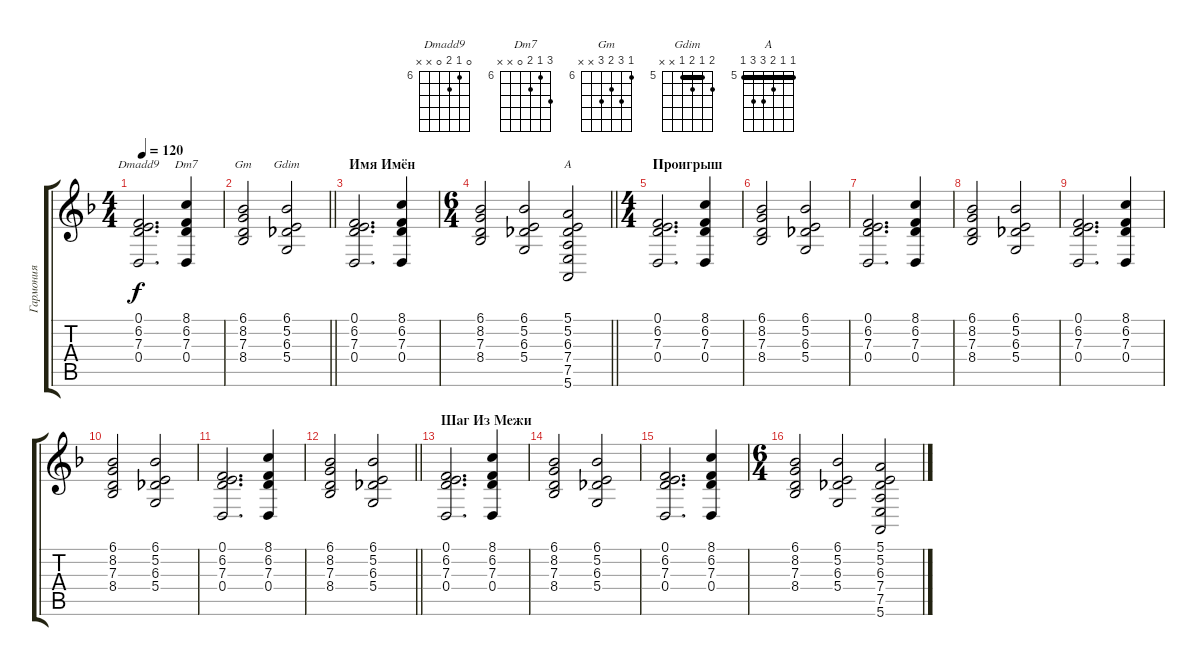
\track ("Гармония" "Гармония") {instrument orchestralharp}
\staff {score tabs}
\tuning (E4 B3 G3 D3 A2 E2) {hide}
\chord ("Dmadd9" 0 6 7 0 x x) {firstfret 6}
\chord ("Dm7" 8 6 7 0 x x) {firstfret 6}
\chord ("Gm" 6 8 7 8 x x) {firstfret 6}
\chord ("Gdim" 6 5 6 5 x x) {firstfret 5 barre 5}
\chord ("A" 5 5 6 7 7 5) {firstfret 5 barre 5}
\ts (4 4)
\tempo 120
\clef g2
\ks dminor
(0.1 6.2 7.3 0.4).2{d ch "Dmadd9" dy f} (8.1 6.2 7.3 0.4).4{ch "Dm7"} |
\barLineRight lightlight
(6.1 8.2 7.3 8.4).2{ch "Gm"} (6.1 5.2 6.3 5.4).2{ch "Gdim"} |
\section ("" "Имя Имён")
(0.1 6.2 7.3 0.4).2{d} (8.1 6.2 7.3 0.4).4 |
\ts (6 4)
\barLineRight lightlight
(6.1 8.2 7.3 8.4).2 (6.1 5.2 6.3 5.4).2 (5.1 5.2 6.3 7.4 7.5 5.6).2{ch "A"} |
\ts (4 4)
\section ("" "Проигрыш")
(0.1 6.2 7.3 0.4).2{d} (8.1 6.2 7.3 0.4).4 |
(6.1 8.2 7.3 8.4).2 (6.1 5.2 6.3 5.4).2 |
(0.1 6.2 7.3 0.4).2{d} (8.1 6.2 7.3 0.4).4 |
(6.1 8.2 7.3 8.4).2 (6.1 5.2 6.3 5.4).2 |
(0.1 6.2 7.3 0.4).2{d} (8.1 6.2 7.3 0.4).4 |
(6.1 8.2 7.3 8.4).2 (6.1 5.2 6.3 5.4).2 |
(0.1 6.2 7.3 0.4).2{d} (8.1 6.2 7.3 0.4).4 |
\barLineRight lightlight
(6.1 8.2 7.3 8.4).2 (6.1 5.2 6.3 5.4).2 |
\section ("" "Шаг Из Межи")
(0.1 6.2 7.3 0.4).2{d} (8.1 6.2 7.3 0.4).4 |
(6.1 8.2 7.3 8.4).2 (6.1 5.2 6.3 5.4).2 |
(0.1 6.2 7.3 0.4).2{d} (8.1 6.2 7.3 0.4).4 |
\ts (6 4)
(6.1 8.2 7.3 8.4).2 (6.1 5.2 6.3 5.4).2 (5.1 5.2 6.3 7.4 7.5 5.6).2
